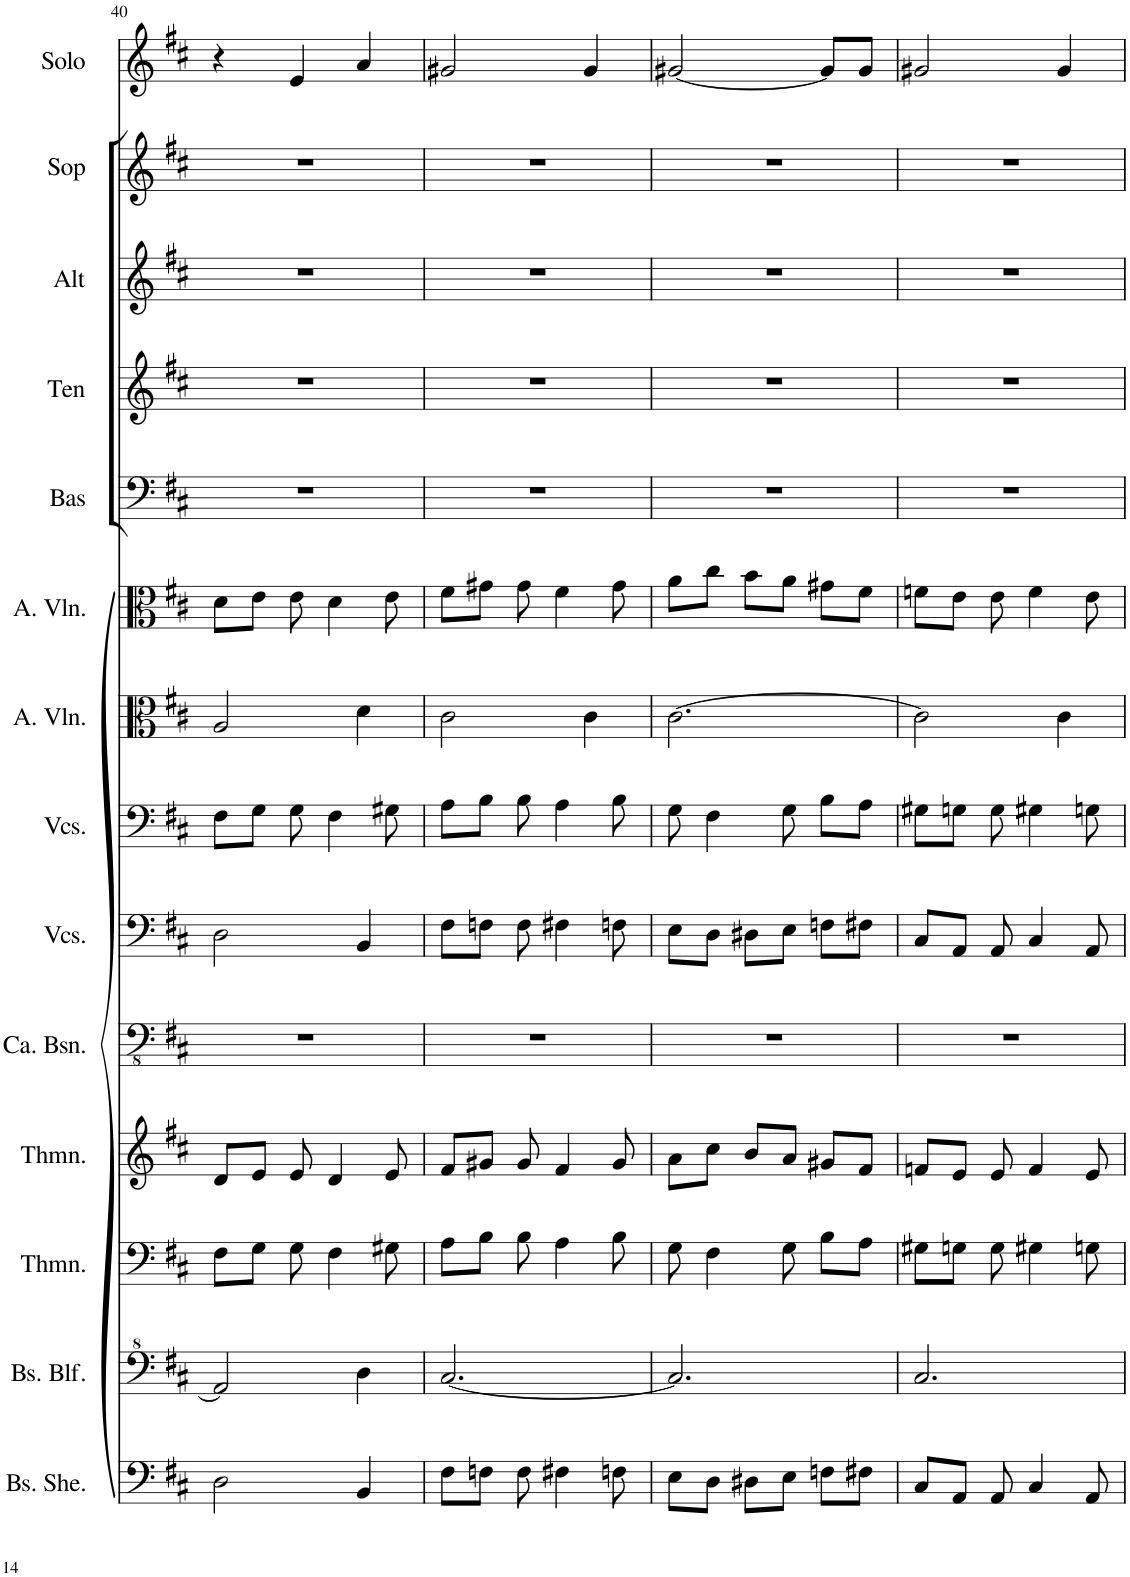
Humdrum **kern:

**kern	**kern	**kern	**kern	**kern	**kern	**kern	**kern	**kern	**kern	**kern	**kern	**kern	**kern
*part14	*part13	*part12	*part11	*part10	*part9	*part8	*part7	*part6	*part5	*part4	*part3	*part2	*part1
*staff14	*staff13	*staff12	*staff11	*staff10	*staff9	*staff8	*staff7	*staff6	*staff5	*staff4	*staff3	*staff2	*staff1
*I"Bas-sheng, Organ lh2	*I"Bas-blokfluit, Organ rh2	*I"Theremin, Organ lh1	*I"Theremin, Organ rh1	*I"Contrabassen, Double bass	*I"Violoncellos, Cello II	*I"Violoncellos, Cello I	*I"Altviolen, Viola II	*I"Altviolen, Viola I	*I"Bas	*I"Ten	*I"Alt	*I"Sopraan	*I"Bariton solo
*I'Bs. She.	*I'Bs. Blf.	*I'Thmn.	*I'Thmn.	*I'Ca. Bsn.	*I'Vcs.	*I'Vcs.	*I'A. Vln.	*I'A. Vln.	*I'Bas	*I'Ten	*I'Alt	*I'Sop	*I'Solo
!!LO:PB:g=z
*clefF4	*clefF^4	*clefF4	*clefG2	*clefFv4	*clefF4	*clefF4	*clefC3	*clefC3	*clefF4	*clefG2	*clefG2	*clefG2	*clefG2
*	*	*	*	*	*	*	*	*	*	*Trd1c2	*Trd1c2	*	*Trd4c7
*k[f#c#]	*k[f#c#]	*k[f#c#]	*k[f#c#]	*k[f#c#]	*k[f#c#]	*k[f#c#]	*k[f#c#]	*k[f#c#]	*k[f#c#]	*k[f#c#]	*k[f#c#]	*k[f#c#]	*k[f#c#]
*M3/4	*M3/4	*M3/4	*M3/4	*M3/4	*M3/4	*M3/4	*M3/4	*M3/4	*M3/4	*M3/4	*M3/4	*M3/4	*M3/4
=40	=40	=40	=40	=40	=40	=40	=40	=40	=40	=40	=40	=40	=40
2D\	2A/]	8F#\L	8d/L	2.r	2D\	8F#\L	2A/	8d\L	2.r	2.r	2.r	2.r	4r
.	.	8G\J	8e/J	.	.	8G\J	.	8e\J	.	.	.	.	.
.	.	8G\	8e/	.	.	8G\	.	8e\	.	.	.	.	4e/
.	.	4F#\	4d/	.	.	4F#\	.	4d\	.	.	.	.	.
4BB/	4d\	.	.	.	4BB/	.	4d\	.	.	.	.	.	4a/
.	.	8G#X\	8e/	.	.	8G#X\	.	8e\	.	.	.	.	.
=41	=41	=41	=41	=41	=41	=41	=41	=41	=41	=41	=41	=41	=41
8F#\L	[2.c#/	8A\L	8f#/L	2.r	8F#\L	8A\L	2c#\	8f#\L	2.r	2.r	2.r	2.r	2g#X/
8Fn\J	.	8B\J	8g#X/J	.	8Fn\J	8B\J	.	8g#X\J	.	.	.	.	.
8F\	.	8B\	8g#/	.	8F\	8B\	.	8g#\	.	.	.	.	.
4F#X\	.	4A\	4f#/	.	4F#X\	4A\	.	4f#\	.	.	.	.	.
.	.	.	.	.	.	.	4c#\	.	.	.	.	.	4g#/
8Fn\	.	8B\	8g#/	.	8Fn\	8B\	.	8g#\	.	.	.	.	.
=42	=42	=42	=42	=42	=42	=42	=42	=42	=42	=42	=42	=42	=42
8E\L	2.c#/]	8G\	8a\L	2.r	8E\L	8G\	[2.c#\	8a\L	2.r	2.r	2.r	2.r	[2g#X/
8D\J	.	4F#\	8cc#\J	.	8D\J	4F#\	.	8cc#\J	.	.	.	.	.
8D#X\L	.	.	8b/L	.	8D#X\L	.	.	8b\L	.	.	.	.	.
8E\J	.	8G\	8a/J	.	8E\J	8G\	.	8a\J	.	.	.	.	.
8Fn\L	.	8B\L	8g#X/L	.	8Fn\L	8B\L	.	8g#X\L	.	.	.	.	8g#/L]
8F#X\J	.	8A\J	8f#/J	.	8F#X\J	8A\J	.	8f#\J	.	.	.	.	8g#/J
=43	=43	=43	=43	=43	=43	=43	=43	=43	=43	=43	=43	=43	=43
8C#/L	2.c#/	8G#X\L	8fn/L	2.r	8C#/L	8G#X\L	2c#\]	8fn\L	2.r	2.r	2.r	2.r	2g#X/
8AA/J	.	8Gn\J	8e/J	.	8AA/J	8Gn\J	.	8e\J	.	.	.	.	.
8AA/	.	8G\	8e/	.	8AA/	8G\	.	8e\	.	.	.	.	.
4C#/	.	4G#X\	4f/	.	4C#/	4G#X\	.	4f\	.	.	.	.	.
.	.	.	.	.	.	.	4c#\	.	.	.	.	.	4g#/
8AA/	.	8Gn\	8e/	.	8AA/	8Gn\	.	8e\	.	.	.	.	.
=	=	=	=	=	=	=	=	=	=	=	=	=	=
*-	*-	*-	*-	*-	*-	*-	*-	*-	*-	*-	*-	*-	*-
